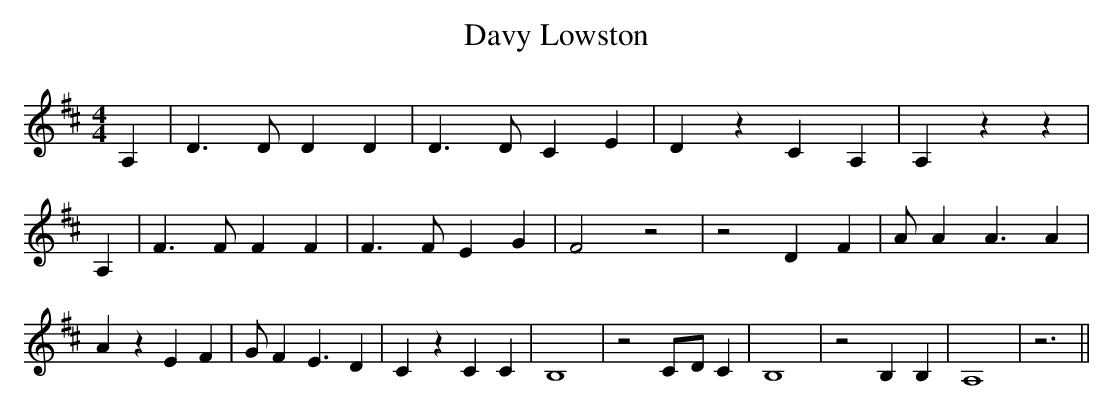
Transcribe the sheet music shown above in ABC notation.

X:1
T:Davy Lowston
M:4/4
L:1/4
K:D
 A,| D3/2 D/2 D D| D3/2 D/2 C E| D z C A,| A, z z| A,| F3/2 F/2 F F|\
 F3/2 F/2 E G| F2 z2| z2 D F| A/2 A A3/2 A| A z E F| G/2 F E3/2 D|\
 C z C C| B,4| z2C/2-D/2 C| B,4| z2 B, B,| A,4| z3||
